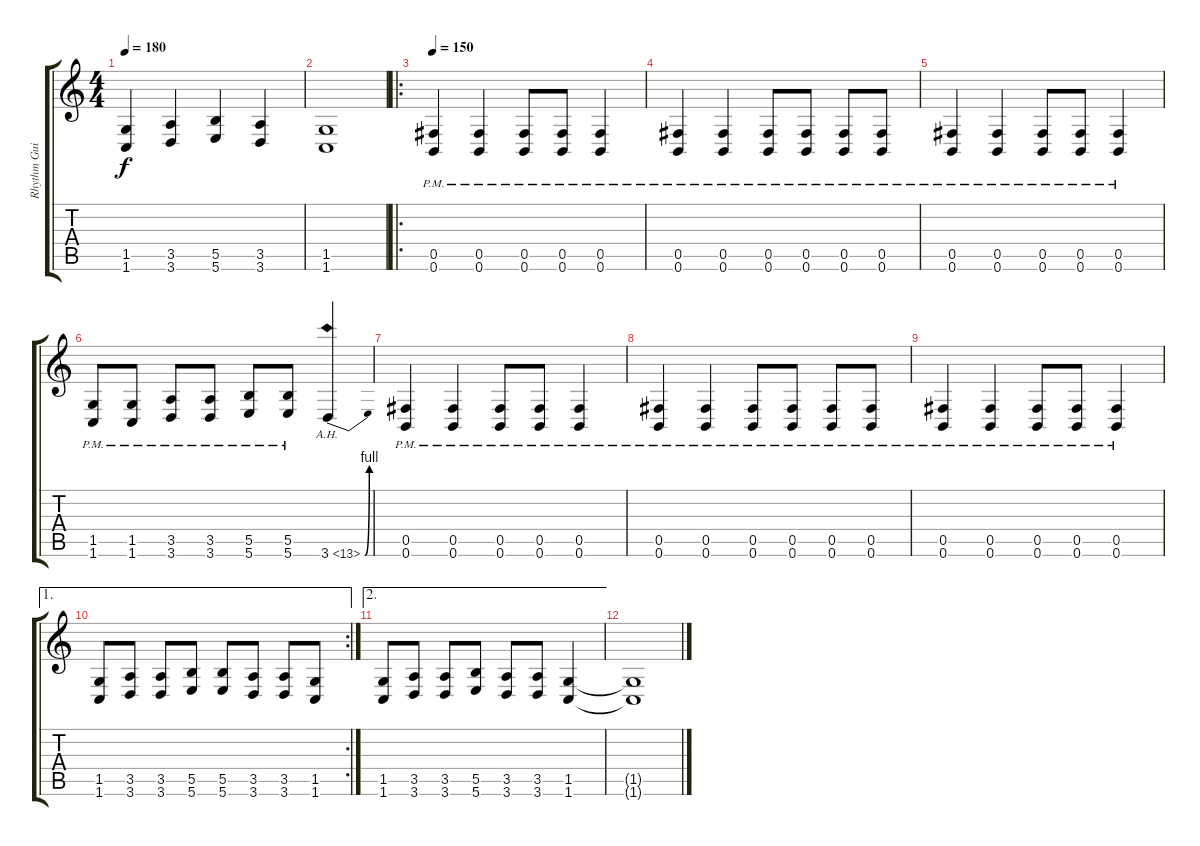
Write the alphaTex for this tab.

\track ("Rhythm Guitar" "Rhythm Gui") {instrument overdrivenguitar}
\staff {score tabs}
\tuning (Db4 Ab3 E3 B2 Gb2 B1) {hide}
\ts (4 4)
\tempo 180
\clef g2
\ks c
(1.5 1.6).4{dy f} (3.5 3.6).4 (5.5 5.6).4 (3.5 3.6).4 |
(1.5 1.6).1 |
\ro
\tempo 150
(0.5 0.6{pm}).4 (0.5 0.6{pm}).4 (0.5 0.6{pm}).8 (0.5 0.6{pm}).8 (0.5 0.6{pm}).4 |
(0.5 0.6{pm}).4 (0.5 0.6{pm}).4 (0.5 0.6{pm}).8 (0.5 0.6{pm}).8 (0.5 0.6{pm}).8 (0.5 0.6{pm}).8 |
(0.5 0.6{pm}).4 (0.5 0.6{pm}).4 (0.5 0.6{pm}).8 (0.5 0.6{pm}).8 (0.5 0.6{pm}).4 |
(1.5 1.6{pm}).8 (1.5 1.6{pm}).8 (3.5 3.6{pm}).8 (3.5 3.6{pm}).8 (5.5 5.6{pm}).8 (5.5 5.6{pm}).8 3.6{be (bend 0 0 60 4) ah 10}.4 |
(0.5 0.6{pm}).4 (0.5 0.6{pm}).4 (0.5 0.6{pm}).8 (0.5 0.6{pm}).8 (0.5 0.6{pm}).4 |
(0.5 0.6{pm}).4 (0.5 0.6{pm}).4 (0.5 0.6{pm}).8 (0.5 0.6{pm}).8 (0.5 0.6{pm}).8 (0.5 0.6{pm}).8 |
(0.5 0.6{pm}).4 (0.5 0.6{pm}).4 (0.5 0.6{pm}).8 (0.5 0.6{pm}).8 (0.5 0.6{pm}).4 |
\ae 1
\rc 2
(1.5 1.6).8 (3.5 3.6).8 (3.5 3.6).8 (5.5 5.6).8 (5.5 5.6).8 (3.5 3.6).8 (3.5 3.6).8 (1.5 1.6).8 |
\ae 2
(1.5 1.6).8 (3.5 3.6).8 (3.5 3.6).8 (5.5 5.6).8 (3.5 3.6).8 (3.5 3.6).8 (1.5 1.6).4 |
(1.5{t} 1.6{t}).1
